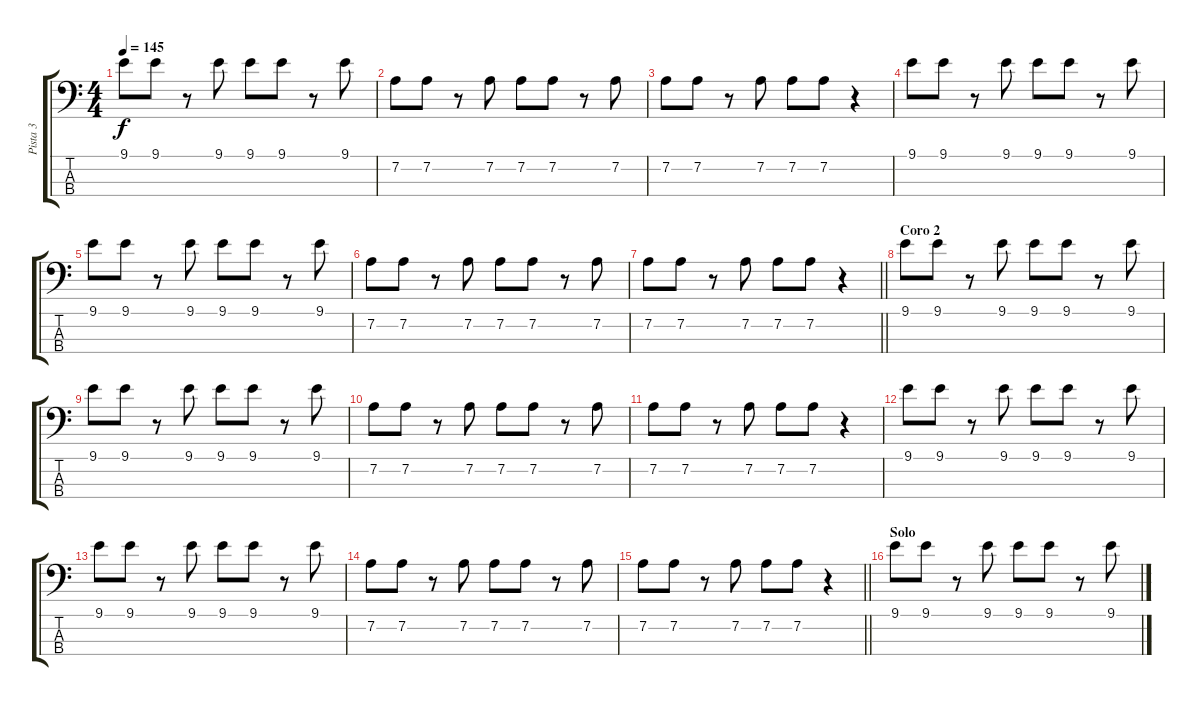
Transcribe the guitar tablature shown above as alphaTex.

\track ("Pista 3" "Pista 3") {instrument electricbasspick}
\staff {score tabs}
\tuning (G2 D2 A1 E1) {hide}
\ts (4 4)
\tempo 145
\clef f4
\ks c
9.1.8{dy f} 9.1.8 r.8 9.1.8 9.1.8 9.1.8 r.8 9.1.8 |
7.2.8 7.2.8 r.8 7.2.8 7.2.8 7.2.8 r.8 7.2.8 |
7.2.8 7.2.8 r.8 7.2.8 7.2.8 7.2.8 r.4 |
9.1.8 9.1.8 r.8 9.1.8 9.1.8 9.1.8 r.8 9.1.8 |
9.1.8 9.1.8 r.8 9.1.8 9.1.8 9.1.8 r.8 9.1.8 |
7.2.8 7.2.8 r.8 7.2.8 7.2.8 7.2.8 r.8 7.2.8 |
\barLineRight lightlight
7.2.8 7.2.8 r.8 7.2.8 7.2.8 7.2.8 r.4 |
\section ("" "Coro 2")
9.1.8 9.1.8 r.8 9.1.8 9.1.8 9.1.8 r.8 9.1.8 |
9.1.8 9.1.8 r.8 9.1.8 9.1.8 9.1.8 r.8 9.1.8 |
7.2.8 7.2.8 r.8 7.2.8 7.2.8 7.2.8 r.8 7.2.8 |
7.2.8 7.2.8 r.8 7.2.8 7.2.8 7.2.8 r.4 |
9.1.8 9.1.8 r.8 9.1.8 9.1.8 9.1.8 r.8 9.1.8 |
9.1.8 9.1.8 r.8 9.1.8 9.1.8 9.1.8 r.8 9.1.8 |
7.2.8 7.2.8 r.8 7.2.8 7.2.8 7.2.8 r.8 7.2.8 |
\barLineRight lightlight
7.2.8 7.2.8 r.8 7.2.8 7.2.8 7.2.8 r.4 |
\section ("" "Solo")
9.1.8 9.1.8 r.8 9.1.8 9.1.8 9.1.8 r.8 9.1.8
